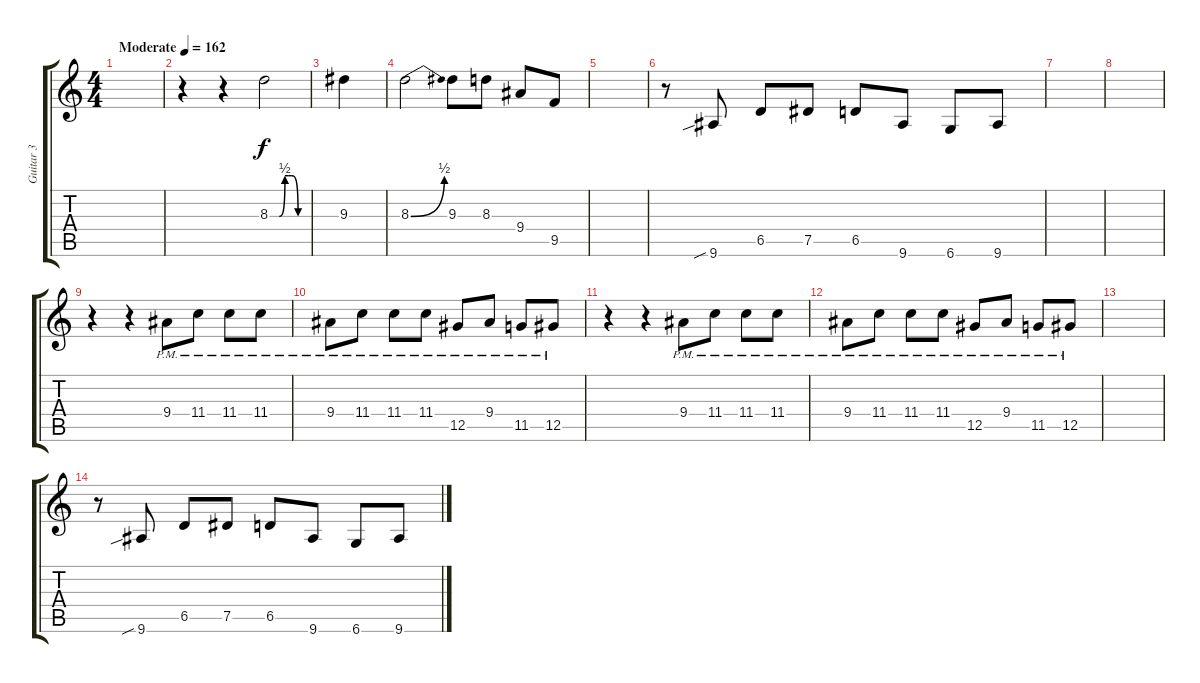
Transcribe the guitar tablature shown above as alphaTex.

\track ("Guitar 3" "Guitar 3") {solo instrument overdrivenguitar}
\staff {score tabs}
\tuning (Eb4 Bb3 Gb3 Db3 Ab2 Db2) {hide}
\ts (4 4)
\tempo (162 "Moderate")
\clef g2
\ks c
|
r.4 r.4 8.3{be (custom 0 0 10 0 15 0 24 2 30 2 35 2 45 0 60 0)}.2 |
9.3.4 |
8.3{be (bend 0 0 60 2)}.2 9.3.8 8.3.8 9.4.8 9.5.8 |
|
r.8 9.6{sib}.8 6.5.8 7.5.8 6.5.8 9.6.8 6.6.8 9.6.8 |
|
|
r.4 r.4 9.4{pm}.8 11.4{pm}.8 11.4{pm}.8 11.4{pm}.8 |
9.4{pm}.8 11.4{pm}.8 11.4{pm}.8 11.4{pm}.8 12.5{pm}.8 9.4{pm}.8 11.5{pm}.8 12.5{pm}.8 |
r.4 r.4 9.4{pm}.8 11.4{pm}.8 11.4{pm}.8 11.4{pm}.8 |
9.4{pm}.8 11.4{pm}.8 11.4{pm}.8 11.4{pm}.8 12.5{pm}.8 9.4{pm}.8 11.5{pm}.8 12.5{pm}.8 |
|
r.8 9.6{sib}.8 6.5.8 7.5.8 6.5.8 9.6.8 6.6.8 9.6.8
